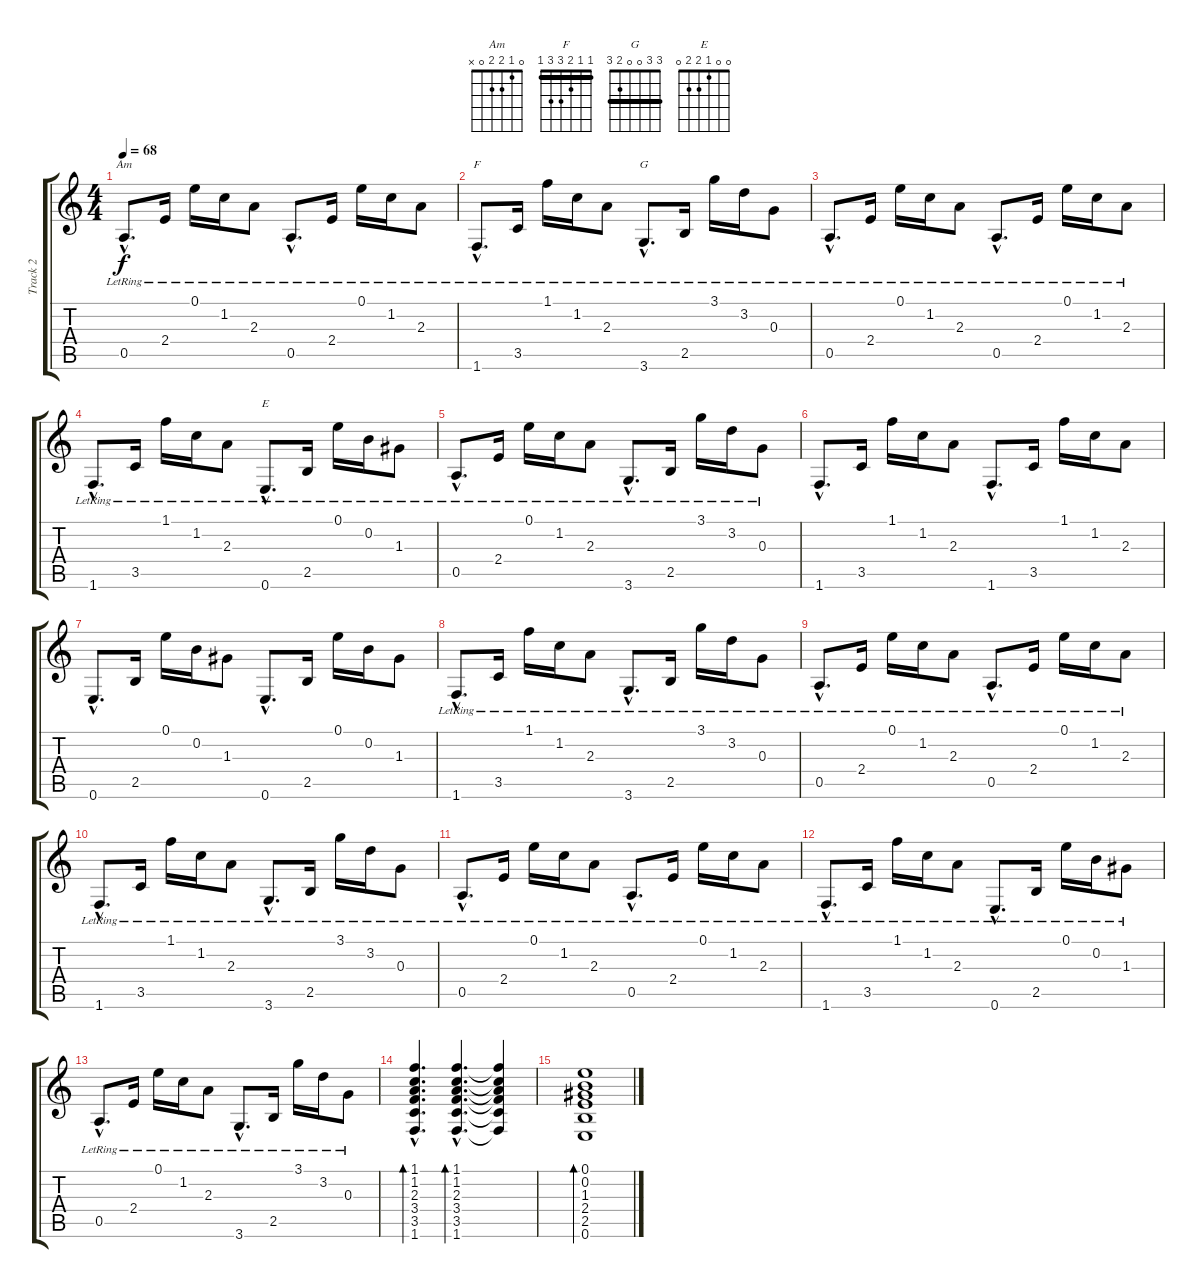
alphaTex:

\track ("Track 2" "Track 2") {instrument acousticguitarsteel}
\staff {score tabs}
\tuning (E4 B3 G3 D3 A2 E2) {hide}
\chord ("Am" 0 1 2 2 0 x)
\chord ("F" 1 1 2 3 3 1) {barre 1}
\chord ("G" 3 3 0 0 2 3) {barre 3}
\chord ("E" 0 0 1 2 2 0)
\ts (4 4)
\tempo 68
\clef g2
\ks c
0.5{hac lr}.8{d ch "Am" dy f} 2.4{lr}.16 0.1{lr}.16 1.2{lr}.16 2.3{lr}.8 0.5{hac lr}.8{d} 2.4{lr}.16 0.1{lr}.16 1.2{lr}.16 2.3{lr}.8 |
1.6{hac lr}.8{d ch "F"} 3.5{lr}.16 1.1{lr}.16 1.2{lr}.16 2.3{lr}.8 3.6{hac lr}.8{d ch "G"} 2.5{lr}.16 3.1{lr}.16 3.2{lr}.16 0.3{lr}.8 |
0.5{hac lr}.8{d} 2.4{lr}.16 0.1{lr}.16 1.2{lr}.16 2.3{lr}.8 0.5{hac lr}.8{d} 2.4{lr}.16 0.1{lr}.16 1.2{lr}.16 2.3{lr}.8 |
1.6{hac lr}.8{d} 3.5{lr}.16 1.1{lr}.16 1.2{lr}.16 2.3{lr}.8 0.6{hac lr}.8{d ch "E"} 2.5{lr}.16 0.1{lr}.16 0.2{lr}.16 1.3{lr}.8 |
0.5{hac lr}.8{d} 2.4{lr}.16 0.1{lr}.16 1.2{lr}.16 2.3{lr}.8 3.6{hac lr}.8{d} 2.5{lr}.16 3.1{lr}.16 3.2{lr}.16 0.3{lr}.8 |
1.6{hac}.8{d} 3.5.16 1.1.16 1.2.16 2.3.8 1.6{hac}.8{d} 3.5.16 1.1.16 1.2.16 2.3.8 |
0.6{hac}.8{d} 2.5.16 0.1.16 0.2.16 1.3.8 0.6{hac}.8{d} 2.5.16 0.1.16 0.2.16 1.3.8 |
1.6{hac lr}.8{d} 3.5{lr}.16 1.1{lr}.16 1.2{lr}.16 2.3{lr}.8 3.6{hac lr}.8{d} 2.5{lr}.16 3.1{lr}.16 3.2{lr}.16 0.3{lr}.8 |
0.5{hac lr}.8{d} 2.4{lr}.16 0.1{lr}.16 1.2{lr}.16 2.3{lr}.8 0.5{hac lr}.8{d} 2.4{lr}.16 0.1{lr}.16 1.2{lr}.16 2.3{lr}.8 |
1.6{hac lr}.8{d} 3.5{lr}.16 1.1{lr}.16 1.2{lr}.16 2.3{lr}.8 3.6{hac lr}.8{d} 2.5{lr}.16 3.1{lr}.16 3.2{lr}.16 0.3{lr}.8 |
0.5{hac lr}.8{d} 2.4{lr}.16 0.1{lr}.16 1.2{lr}.16 2.3{lr}.8 0.5{hac lr}.8{d} 2.4{lr}.16 0.1{lr}.16 1.2{lr}.16 2.3{lr}.8 |
1.6{hac lr}.8{d} 3.5{lr}.16 1.1{lr}.16 1.2{lr}.16 2.3{lr}.8 0.6{hac lr}.8{d} 2.5{lr}.16 0.1{lr}.16 0.2{lr}.16 1.3{lr}.8 |
0.5{hac lr}.8{d} 2.4{lr}.16 0.1{lr}.16 1.2{lr}.16 2.3{lr}.8 3.6{hac lr}.8{d} 2.5{lr}.16 3.1{lr}.16 3.2{lr}.16 0.3{lr}.8 |
(1.1{hac} 1.2{hac} 2.3{hac} 3.4{hac} 3.5{hac} 1.6{hac}).4{d bd 240} (1.1{hac} 1.2{hac} 2.3{hac} 3.4{hac} 3.5{hac} 1.6{hac}).4{d bd 480} (1.1{t} 1.2{t} 2.3{t} 3.4{t} 3.5{t} 1.6{t}).4 |
(0.1 0.2 1.3 2.4 2.5 0.6).1{bd 480}
